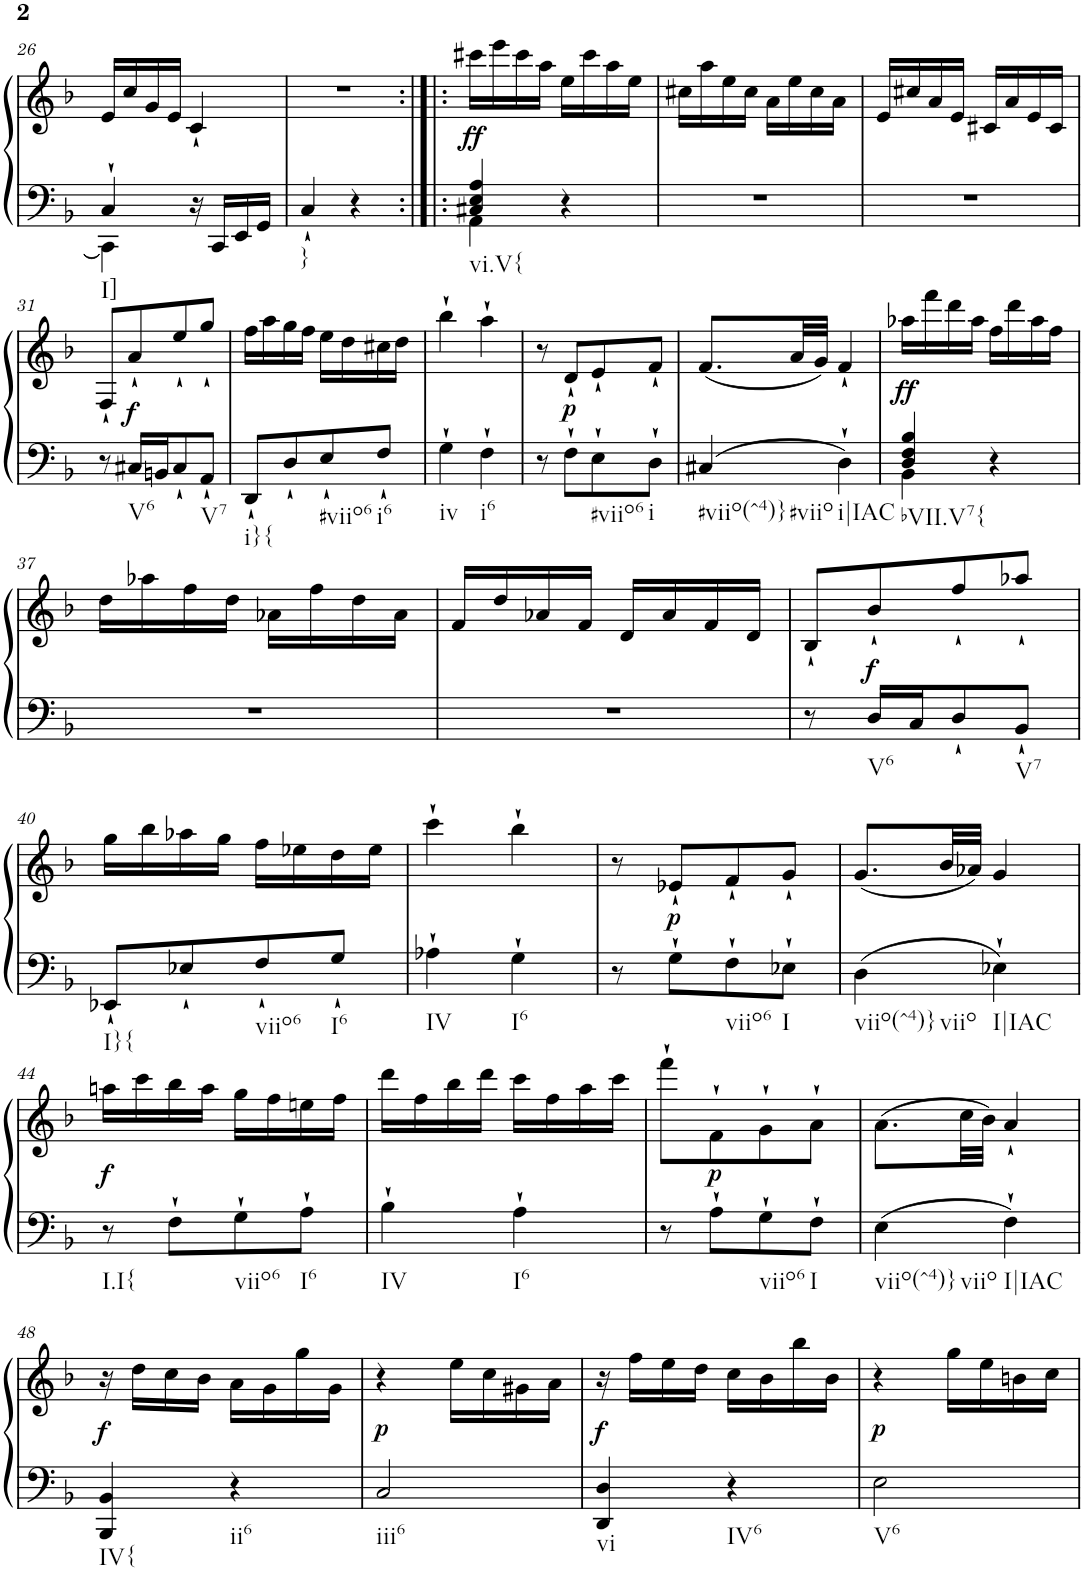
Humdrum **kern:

**kern	**kern	**dynam
*part1	*part1	*part1
*staff2	*staff1	*staff1/2
*I"Harpsichord	*	*
*I'Hch.	*	*
!!LO:PB:g=z
*clefF4	*clefG2	*
*k[b-]	*k[b-]	*
*M2/4	*M2/4	*
=26	=26	=26
*^	*	*
!LO:TX:b:t=I]	!	!	!
4CC\]	4C`/	16e/LL	.
.	.	16cc/	.
.	.	16g/	.
.	.	16e/JJ	.
16r	4ryy	4c`/	.
16CC/LL	.	.	.
16EE/	.	.	.
16GG/JJ	.	.	.
*v	*v	*	*
=27	=27	=27
!LO:TX:b:t=}	!	!
4C`/	2r	.
4r	.	.
=28:|!|:	=28:|!|:	=28:|!|:
*^	*	*
!LO:TX:b:t=vi.V{	!	!	!
!	!	!	!LO:DY:b
4C#X/ 4E/ 4A/	4AA\	16ccc#X\LL	ff
.	.	16eee\	.
.	.	16ccc#\	.
.	.	16aa\JJ	.
4r	4ryy	16ee\LL	.
.	.	16ccc#\	.
.	.	16aa\	.
.	.	16ee\JJ	.
*v	*v	*	*
=29	=29	=29
2r	16cc#X\LL	.
.	16aa\	.
.	16ee\	.
.	16cc#\JJ	.
.	16a\LL	.
.	16ee\	.
.	16cc#\	.
.	16a\JJ	.
=30	=30	=30
2r	16e/LL	.
.	16cc#X/	.
.	16a/	.
.	16e/JJ	.
.	16c#X/LL	.
.	16a/	.
.	16e/	.
.	16c#/JJ	.
!!LO:LB:g=z
=31	=31	=31
8r	8F`/L	.
!LO:TX:b:t=V6	!	!
!	!	!LO:DY:b
16C#X/LL	8a`/	f
16BBn/J	.	.
8C#`/	8ee`/	.
!LO:TX:b:t=V7	!	!
8AA`/J	8gg`/J	.
=32	=32	=32
!LO:TX:b:t=i}{	!	!
8DD`/L	16ff\LL	.
.	16aa\	.
8D`/	16gg\	.
.	16ff\JJ	.
!LO:TX:b:t=#viio6	!	!
8E`/	16ee\LL	.
.	16dd\	.
!LO:TX:b:t=i6	!	!
8F`/J	16cc#X\	.
.	16dd\JJ	.
=33	=33	=33
!LO:TX:b:t=iv	!	!
4G`\	4bb-`\	.
!LO:TX:b:t=i6	!	!
4F`\	4aa`\	.
=34	=34	=34
8r	8r	.
!	!	!LO:DY:b
8F`\L	8d`/L	p
!LO:TX:b:t=#viio6	!	!
8E`\	8e`/	.
!LO:TX:b:t=i	!	!
8D`\J	8f`/J	.
=35	=35	=35
!LO:TX:b:t=#viio(^4)}	!	!
!LO:TX:b:t=#viio	!	!
4C#X/	(<8.f/L	.
.	32a/LL	.
.	32g/JJJ)	.
!LO:TX:b:t=i|IAC	!	!
4D`\	4f`/	.
=36	=36	=36
*^	*	*
!LO:TX:b:t=bVII.V7{	!	!	!
!	!	!	!LO:DY:b
4D/ 4F/ 4B-/	4BB-\	16aa-X\LL	ff
.	.	16fff\	.
.	.	16ddd\	.
.	.	16aa-\JJ	.
4r	4ryy	16ff\LL	.
.	.	16ddd\	.
.	.	16aa-\	.
.	.	16ff\JJ	.
*v	*v	*	*
!!LO:LB:g=z
=37	=37	=37
2r	16dd\LL	.
.	16aa-X\	.
.	16ff\	.
.	16dd\JJ	.
.	16a-X\LL	.
.	16ff\	.
.	16dd\	.
.	16a-\JJ	.
=38	=38	=38
2r	16f/LL	.
.	16dd/	.
.	16a-X/	.
.	16f/JJ	.
.	16d/LL	.
.	16a-/	.
.	16f/	.
.	16d/JJ	.
=39	=39	=39
8r	8B-`/L	.
!LO:TX:b:t=V6	!	!
!	!	!LO:DY:b
16D/LL	8b-`/	f
16C/J	.	.
8D`/	8ff`/	.
!LO:TX:b:t=V7	!	!
8BB-`/J	8aa-X`/J	.
!!LO:LB:g=z
=40	=40	=40
!LO:TX:b:t=I}{	!	!
8EE-X`/L	16gg\LL	.
.	16bb-\	.
8E-X`/	16aa-X\	.
.	16gg\JJ	.
!LO:TX:b:t=viio6	!	!
8F`/	16ff\LL	.
.	16ee-X\	.
!LO:TX:b:t=I6	!	!
8G`/J	16dd\	.
.	16ee-\JJ	.
=41	=41	=41
!LO:TX:b:t=IV	!	!
4A-X`\	4ccc`\	.
!LO:TX:b:t=I6	!	!
4G`\	4bb-`\	.
=42	=42	=42
8r	8r	.
!	!	!LO:DY:b
8G`\L	8e-X`/L	p
!LO:TX:b:t=viio6	!	!
8F`\	8f`/	.
!LO:TX:b:t=I	!	!
8E-X`\J	8g`/J	.
=43	=43	=43
!LO:TX:b:t=viio(^4)}	!	!
!LO:TX:b:t=viio	!	!
4D\	(<8.g/L	.
.	32b-/LL	.
.	32a-X/JJJ)	.
!LO:TX:b:t=I|IAC	!	!
4E-X`\	4g/	.
!!LO:LB:g=z
=44	=44	=44
!LO:TX:b:t=I.I{	!	!
!	!	!LO:DY:b
8r	16aan\LL	f
.	16ccc\	.
8F`\L	16bb-\	.
.	16aa\JJ	.
!LO:TX:b:t=viio6	!	!
8G`\	16gg\LL	.
.	16ff\	.
!LO:TX:b:t=I6	!	!
8A`\J	16een\	.
.	16ff\JJ	.
=45	=45	=45
!LO:TX:b:t=IV	!	!
4B-`\	16ddd\LL	.
.	16ff\	.
.	16bb-\	.
.	16ddd\JJ	.
!LO:TX:b:t=I6	!	!
4A`\	16ccc\LL	.
.	16ff\	.
.	16aa\	.
.	16ccc\JJ	.
=46	=46	=46
8r	8fff`\L	.
!	!	!LO:DY:b
8A`\L	8f`\	p
!LO:TX:b:t=viio6	!	!
8G`\	8g`\	.
!LO:TX:b:t=I	!	!
8F`\J	8a`\J	.
=47	=47	=47
!LO:TX:b:t=viio(^4)}	!	!
!LO:TX:b:t=viio	!	!
4E\	(>8.a\L	.
.	32cc\LL	.
.	32b-\JJJ)	.
!LO:TX:b:t=I|IAC	!	!
4F`\	4a`/	.
!!LO:LB:g=z
=48	=48	=48
!LO:TX:b:t=IV{	!	!
!	!	!LO:DY:b
4BBB-/ 4BB-/	16r	f
.	16dd\LL	.
.	16cc\	.
.	16b-\JJ	.
!LO:TX:b:t=ii6	!	!
4r	16a\LL	.
.	16g\	.
.	16gg\	.
.	16g\JJ	.
=49	=49	=49
!LO:TX:b:t=iii6	!	!
!	!	!LO:DY:b
2C/	4r	p
.	16ee\LL	.
.	16cc\	.
.	16g#X\	.
.	16a\JJ	.
=50	=50	=50
!LO:TX:b:t=vi	!	!
!	!	!LO:DY:b
4DD/ 4D/	16r	f
.	16ff\LL	.
.	16ee\	.
.	16dd\JJ	.
!LO:TX:b:t=IV6	!	!
4r	16cc\LL	.
.	16b-\	.
.	16bb-\	.
.	16b-\JJ	.
=51	=51	=51
!LO:TX:b:t=V6	!	!
!	!	!LO:DY:b
2E\	4r	p
.	16gg\LL	.
.	16ee\	.
.	16bn\	.
.	16cc\JJ	.
=	=	=
*-	*-	*-
